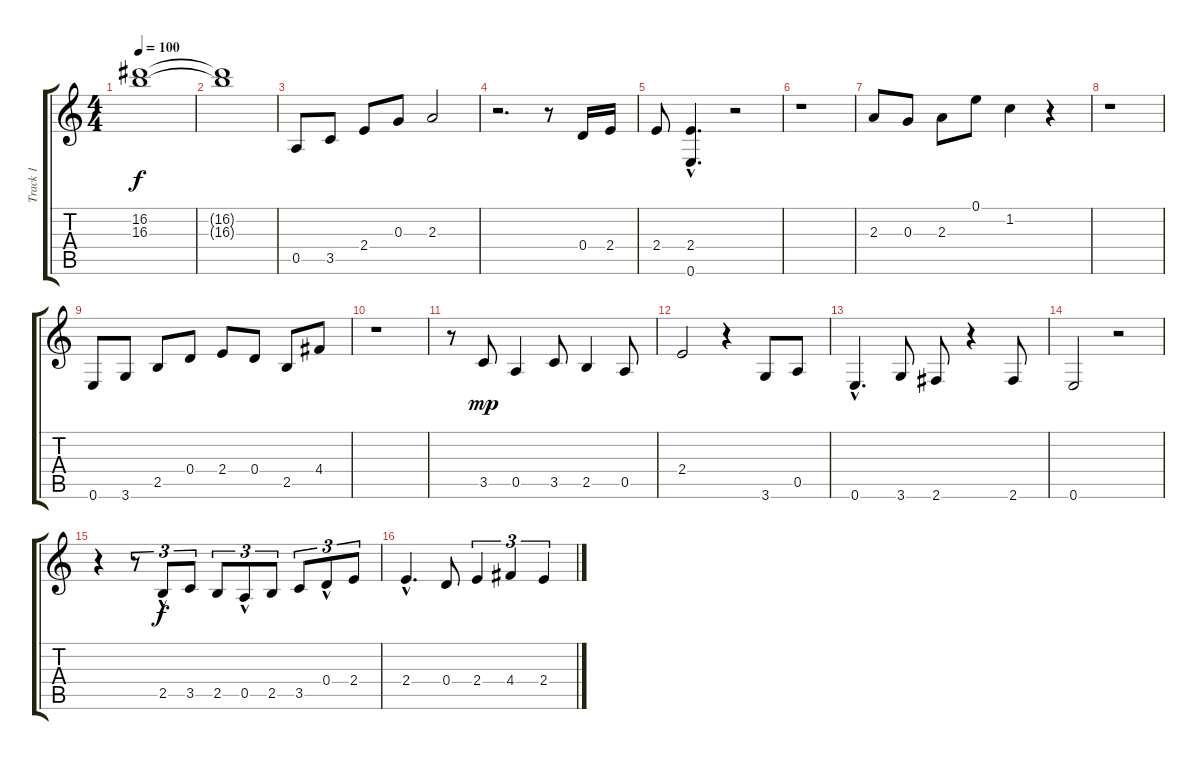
\track ("Track 1" "Track 1") {instrument overdrivenguitar}
\staff {score tabs}
\tuning (E4 B3 G3 D3 A2 E2) {hide}
\ts (4 4)
\tempo 100
\clef g2
\ks c
(16.2{t} 16.3{t}).1{dy f} |
(16.2{t} 16.3{t}).1 |
0.5.8{instrument electricguitarjazz} 3.5.8 2.4.8 0.3.8 2.3.2 |
r.2{d} r.8 0.4.16 2.4.16 |
2.4.8 (2.4{hac} 0.6{hac}).4{d} r.2 |
r.1 |
2.3.8 0.3.8 2.3.8 0.1.8 1.2.4 r.4 |
r.1 |
0.6.8 3.6.8 2.5.8 0.4.8 2.4.8 0.4.8 2.5.8 4.4.8 |
r.1 |
r.8 3.5.8{dy mp} 0.5.4 3.5.8 2.5.4 0.5.8 |
2.4.2 r.4 3.6.8 0.5.8 |
0.6{hac}.4{d} 3.6.8 2.6.8 r.4 2.6.8 |
0.6.2 r.2 |
r.4 r.8{tu (3 2)} 2.5{hac}.8{tu (3 2) dy f} 3.5.8{tu (3 2)} 2.5.8{tu (3 2)} 0.5{hac}.8{tu (3 2)} 2.5.8{tu (3 2)} 3.5.8{tu (3 2)} 0.4{hac}.8{tu (3 2)} 2.4.8{tu (3 2)} |
2.4{hac}.4{d} 0.4.8 2.4.4{tu (3 2)} 4.4.4{tu (3 2)} 2.4.4{tu (3 2)}
